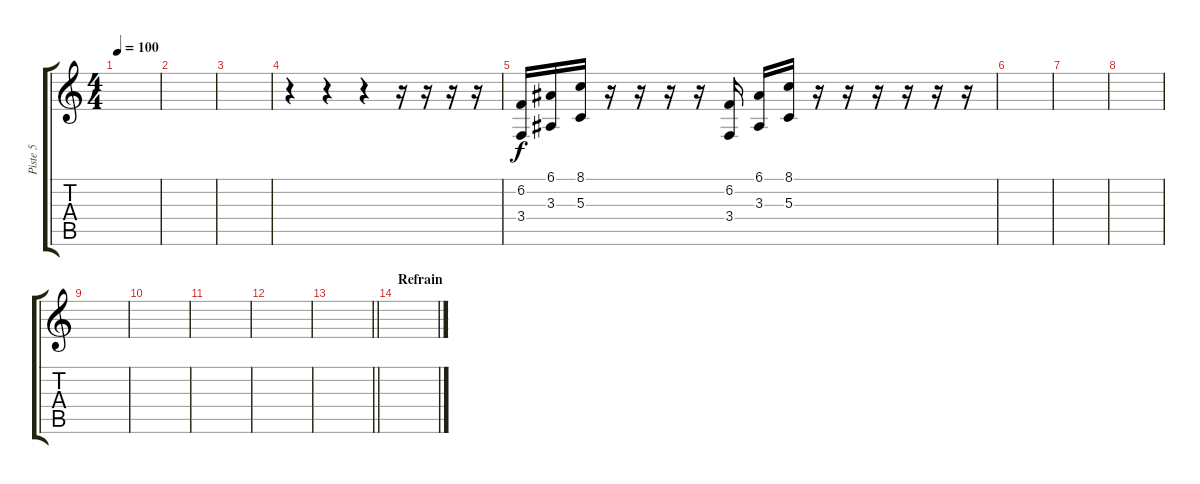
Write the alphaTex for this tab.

\track ("Piste 5" "Piste 5") {instrument stringensemble1}
\staff {score tabs}
\tuning (E4 B3 G3 D3 A2 E2) {hide}
\ts (4 4)
\tempo 100
\clef g2
\ks c
|
|
|
r.4 r.4 r.4 r.16 r.16 r.16 r.16 |
(6.2 3.4).16 (6.1 3.3).16 (8.1 5.3).16 r.16 r.16 r.16 r.16 (6.2 3.4).16 (6.1 3.3).16 (8.1 5.3).16 r.16 r.16 r.16 r.16 r.16 r.16 |
|
|
|
|
|
|
|
\barLineRight lightlight
|
\section ("" "Refrain")
